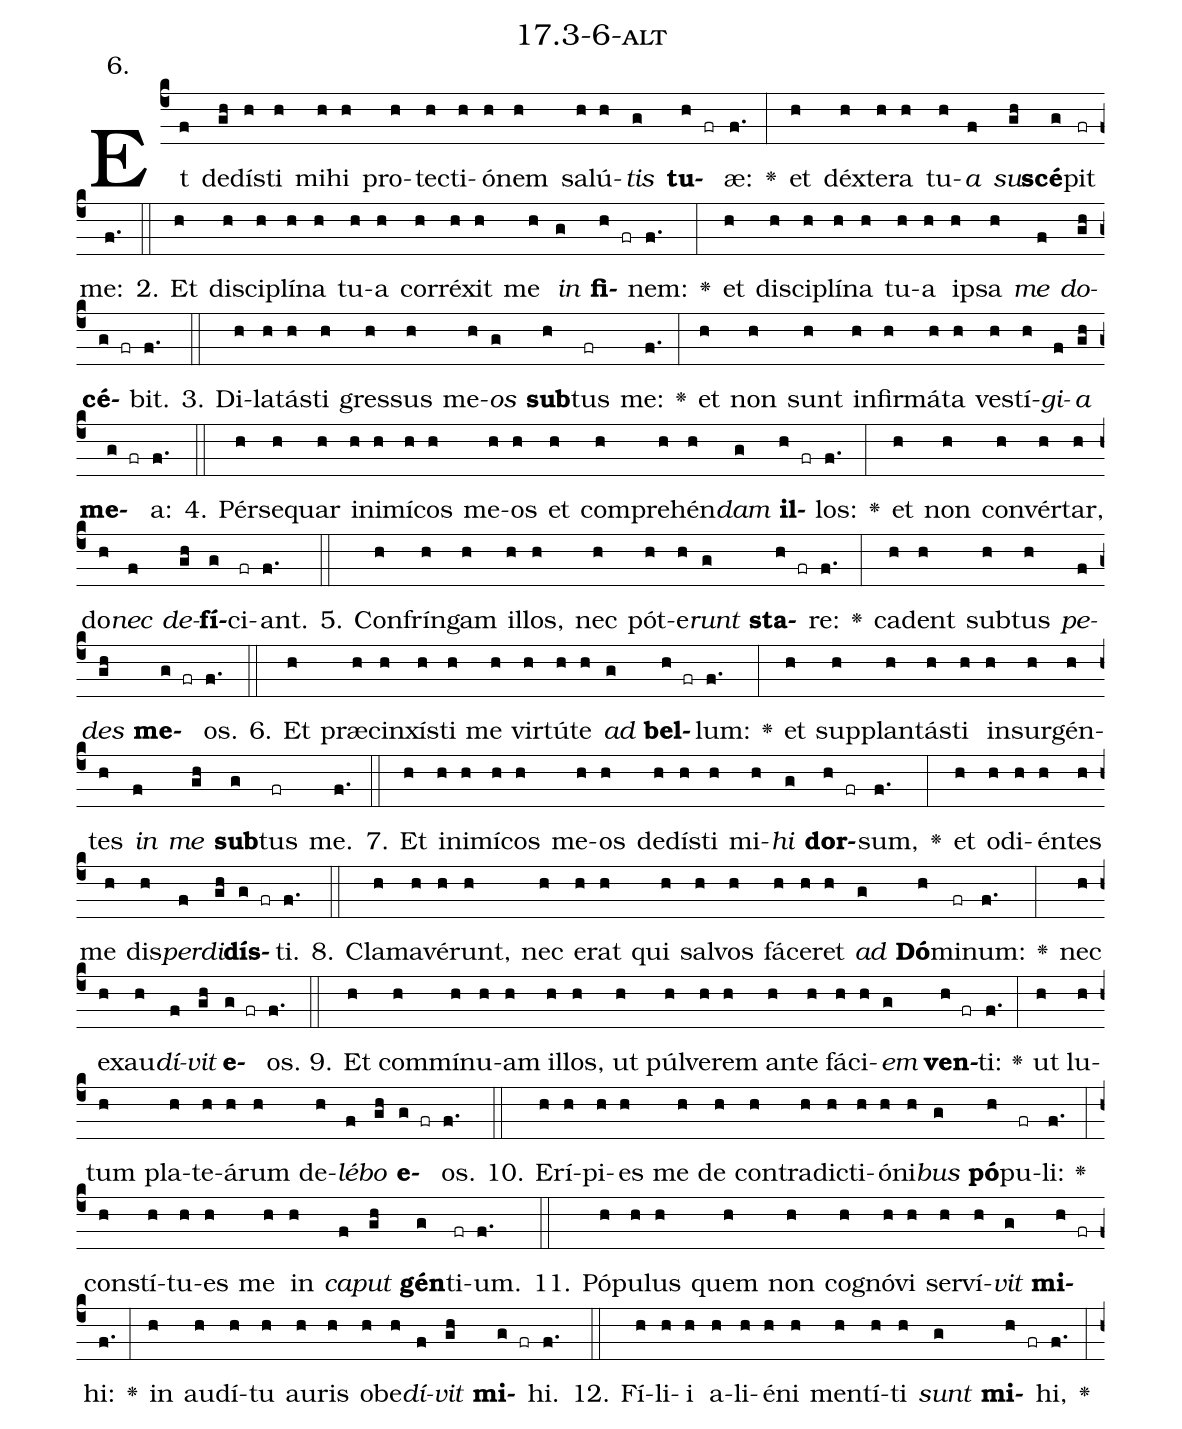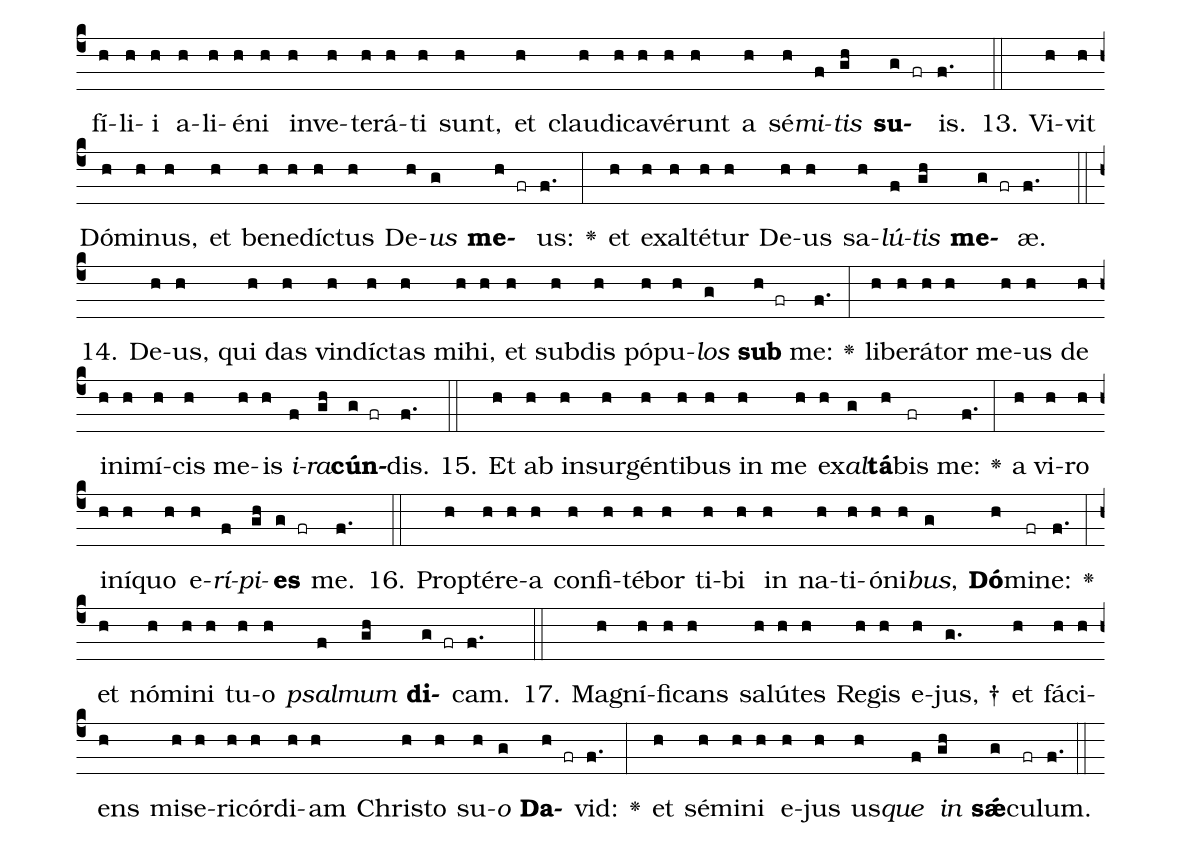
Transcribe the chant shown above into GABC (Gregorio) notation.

name: 17.3-6-alt;
annotation: 6.;
%%
(c4)Et(f) de(gh)dís(h)ti(h) mi(h)hi(h) pro(h)tec(h)ti(h)ó(h)nem(h) sa(h)lú(h)<i>tis</i>(g) <b>tu</b>(h fr)æ:(f.) <v>\greheightstar</v>(:) et(h) déx(h)te(h)ra(h) tu(h)<i>a</i>(f) <i>su</i>(gh)<b>scé</b>(g)pit(fr) me:(f.) (::)
2. Et(h) di(h)sci(h)plí(h)na(h) tu(h)a(h) cor(h)ré(h)xit(h) me(h) <i>in</i>(g) <b>fi</b>(h fr)nem:(f.) <v>\greheightstar</v>(:) et(h) di(h)sci(h)plí(h)na(h) tu(h)a(h) ip(h)sa(h) <i>me</i>(f) <i>do</i>(gh)<b>cé</b>(g fr)bit.(f.) (::)
3. Di(h)la(h)tás(h)ti(h) gres(h)sus(h) me(h)<i>os</i>(g) <b>sub</b>(h)tus(fr) me:(f.) <v>\greheightstar</v>(:) et(h) non(h) sunt(h) in(h)fir(h)má(h)ta(h) ves(h)tí(h)<i>gi</i>(f)<i>a</i>(gh) <b>me</b>(g fr)a:(f.) (::)
4. Pér(h)se(h)quar(h) in(h)i(h)mí(h)cos(h) me(h)os(h) et(h) com(h)pre(h)hén(h)<i>dam</i>(g) <b>il</b>(h fr)los:(f.) <v>\greheightstar</v>(:) et(h) non(h) con(h)vér(h)tar,(h) do(h)<i>nec</i>(f) <i>de</i>(gh)<b>fí</b>(g)ci(fr)ant.(f.) (::)
5. Con(h)frín(h)gam(h) il(h)los,(h) nec(h) pót(h)e(h)<i>runt</i>(g) <b>sta</b>(h fr)re:(f.) <v>\greheightstar</v>(:) ca(h)dent(h) sub(h)tus(h) <i>pe</i>(f)<i>des</i>(gh) <b>me</b>(g fr)os.(f.) (::)
6. Et(h) præ(h)cin(h)xís(h)ti(h) me(h) vir(h)tú(h)te(h) <i>ad</i>(g) <b>bel</b>(h fr)lum:(f.) <v>\greheightstar</v>(:) et(h) sup(h)plan(h)tás(h)ti(h) in(h)sur(h)gén(h)tes(h) <i>in</i>(f) <i>me</i>(gh) <b>sub</b>(g)tus(fr) me.(f.) (::)
7. Et(h) in(h)i(h)mí(h)cos(h) me(h)os(h) de(h)dís(h)ti(h) mi(h)<i>hi</i>(g) <b>dor</b>(h fr)sum,(f.) <v>\greheightstar</v>(:) et(h) o(h)di(h)én(h)tes(h) me(h) dis(h)<i>per</i>(f)<i>di</i>(gh)<b>dís</b>(g fr)ti.(f.) (::)
8. Cla(h)ma(h)vé(h)runt,(h) nec(h) e(h)rat(h) qui(h) sal(h)vos(h) fá(h)ce(h)ret(h) <i>ad</i>(g) <b>Dó</b>(h)mi(fr)num:(f.) <v>\greheightstar</v>(:) nec(h) ex(h)au(h)<i>dí</i>(f)<i>vit</i>(gh) <b>e</b>(g fr)os.(f.) (::)
9. Et(h) com(h)mí(h)nu(h)am(h) il(h)los,(h) ut(h) púl(h)ve(h)rem(h) an(h)te(h) fá(h)ci(h)<i>em</i>(g) <b>ven</b>(h fr)ti:(f.) <v>\greheightstar</v>(:) ut(h) lu(h)tum(h) pla(h)te(h)á(h)rum(h) de(h)<i>lé</i>(f)<i>bo</i>(gh) <b>e</b>(g fr)os.(f.) (::)
10. E(h)rí(h)pi(h)es(h) me(h) de(h) con(h)tra(h)dic(h)ti(h)ó(h)ni(h)<i>bus</i>(g) <b>pó</b>(h)pu(fr)li:(f.) <v>\greheightstar</v>(:) con(h)stí(h)tu(h)es(h) me(h) in(h) <i>ca</i>(f)<i>put</i>(gh) <b>gén</b>(g)ti(fr)um.(f.) (::)
11. Pó(h)pu(h)lus(h) quem(h) non(h) co(h)gnó(h)vi(h) ser(h)ví(h)<i>vit</i>(g) <b>mi</b>(h fr)hi:(f.) <v>\greheightstar</v>(:) in(h) au(h)dí(h)tu(h) au(h)ris(h) ob(h)e(h)<i>dí</i>(f)<i>vit</i>(gh) <b>mi</b>(g fr)hi.(f.) (::)
12. Fí(h)li(h)i(h) a(h)li(h)é(h)ni(h) men(h)tí(h)ti(h) <i>sunt</i>(g) <b>mi</b>(h fr)hi,(f.) <v>\greheightstar</v>(:) fí(h)li(h)i(h) a(h)li(h)é(h)ni(h) in(h)ve(h)te(h)rá(h)ti(h) sunt,(h) et(h) clau(h)di(h)ca(h)vé(h)runt(h) a(h) sé(h)<i>mi</i>(f)<i>tis</i>(gh) <b>su</b>(g fr)is.(f.) (::)
13. Vi(h)vit(h) Dó(h)mi(h)nus,(h) et(h) be(h)ne(h)díc(h)tus(h) De(h)<i>us</i>(g) <b>me</b>(h fr)us:(f.) <v>\greheightstar</v>(:) et(h) ex(h)al(h)té(h)tur(h) De(h)us(h) sa(h)<i>lú</i>(f)<i>tis</i>(gh) <b>me</b>(g fr)æ.(f.) (::)
14. De(h)us,(h) qui(h) das(h) vin(h)díc(h)tas(h) mi(h)hi,(h) et(h) sub(h)dis(h) pó(h)pu(h)<i>los</i>(g) <b>sub</b>(h fr) me:(f.) <v>\greheightstar</v>(:) li(h)be(h)rá(h)tor(h) me(h)us(h) de(h) in(h)i(h)mí(h)cis(h) me(h)is(h) <i>i</i>(f)<i>ra</i>(gh)<b>cún</b>(g fr)dis.(f.) (::)
15. Et(h) ab(h) in(h)sur(h)gén(h)ti(h)bus(h) in(h) me(h) ex(h)<i>al</i>(g)<b>tá</b>(h)bis(fr) me:(f.) <v>\greheightstar</v>(:) a(h) vi(h)ro(h) in(h)í(h)quo(h) e(h)<i>rí</i>(f)<i>pi</i>(gh)<b>es</b>(g fr) me.(f.) (::)
16. Prop(h)tér(h)e(h)a(h) con(h)fi(h)té(h)bor(h) ti(h)bi(h) in(h) na(h)ti(h)ó(h)ni(h)<i>bus</i>,(g) <b>Dó</b>(h)mi(fr)ne:(f.) <v>\greheightstar</v>(:) et(h) nó(h)mi(h)ni(h) tu(h)o(h) <i>psal</i>(f)<i>mum</i>(gh) <b>di</b>(g fr)cam.(f.) (::)
17. Ma(h)gní(h)fi(h)cans(h) sa(h)lú(h)tes(h) Re(h)gis(h) e(h)jus, †(g.) et(h) fá(h)ci(h)ens(h) mi(h)se(h)ri(h)cór(h)di(h)am(h) Chris(h)to(h) su(h)<i>o</i>(g) <b>Da</b>(h fr)vid:(f.) <v>\greheightstar</v>(:) et(h) sé(h)mi(h)ni(h) e(h)jus(h) us(h)<i>que</i>(f) <i>in</i>(gh) <b>sǽ</b>(g)cu(fr)lum.(f.) (::)
